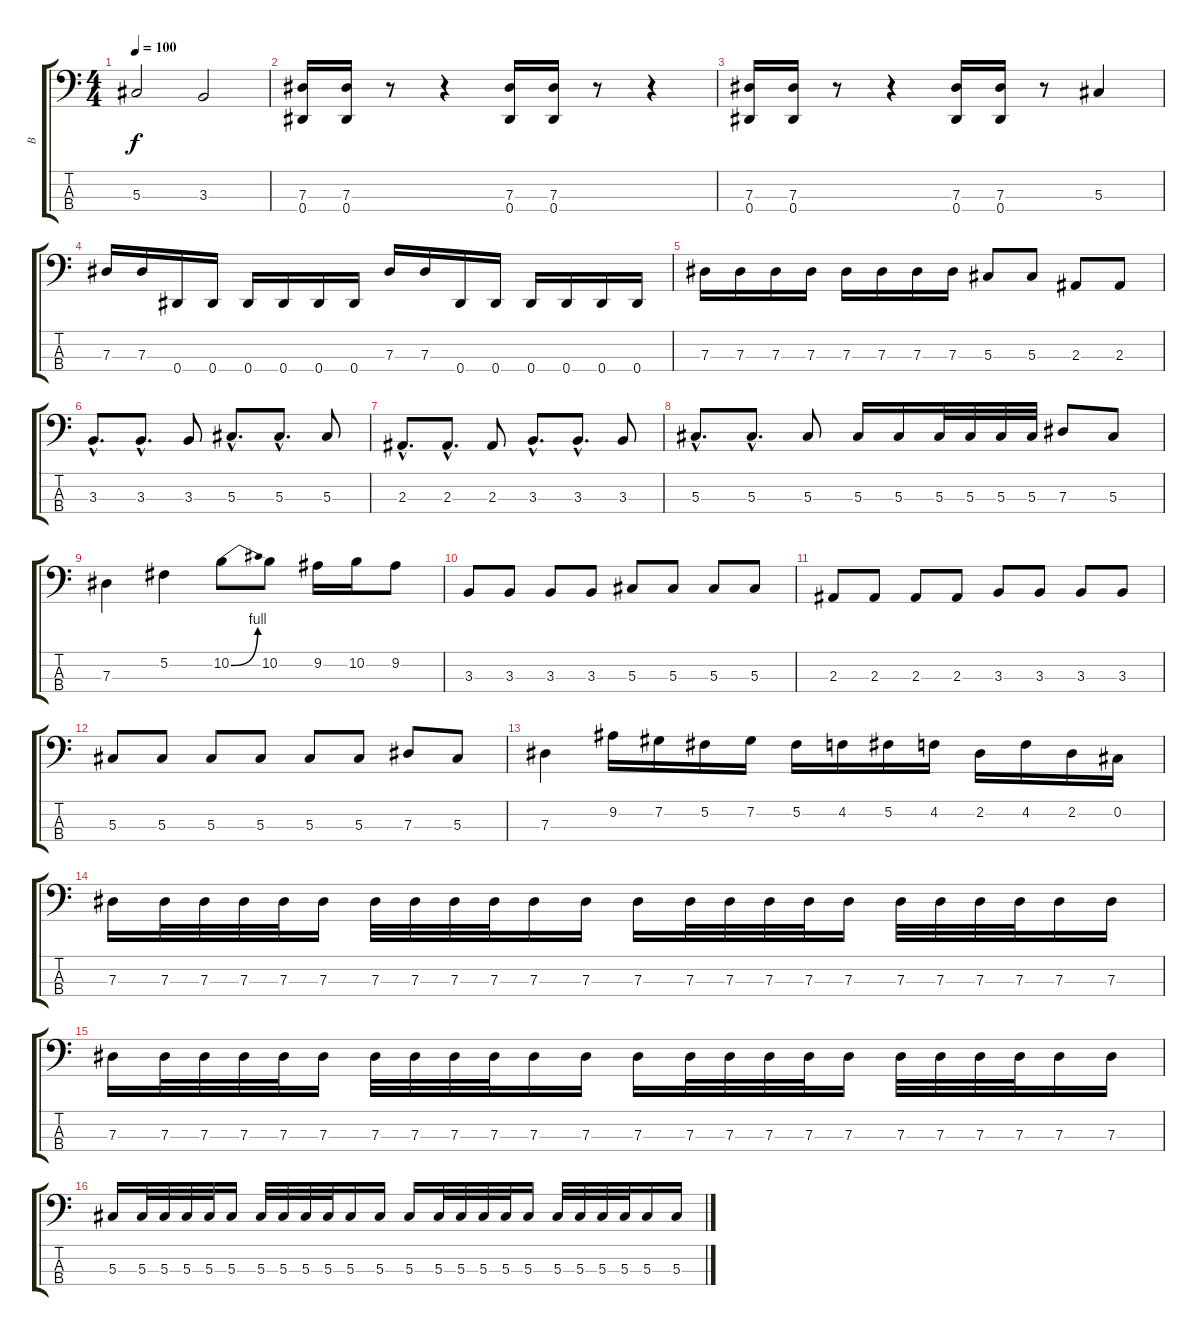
\track ("B" "B") {instrument electricbassfinger}
\staff {score tabs}
\tuning (Gb2 Db2 Ab1 Eb1) {hide}
\ts (4 4)
\tempo 100
\clef f4
\ks c
5.3.2{dy f} 3.3.2 |
(7.3 0.4).16 (7.3 0.4).16 r.8 r.4 (7.3 0.4).16 (7.3 0.4).16 r.8 r.4 |
(7.3 0.4).16 (7.3 0.4).16 r.8 r.4 (7.3 0.4).16 (7.3 0.4).16 r.8 5.3.4 |
7.3.16 7.3.16 0.4.16 0.4.16 0.4.16 0.4.16 0.4.16 0.4.16 7.3.16 7.3.16 0.4.16 0.4.16 0.4.16 0.4.16 0.4.16 0.4.16 |
7.3.16 7.3.16 7.3.16 7.3.16 7.3.16 7.3.16 7.3.16 7.3.16 5.3.8 5.3.8 2.3.8 2.3.8 |
3.3{hac}.8{d} 3.3{hac}.8{d} 3.3.8 5.3{hac}.8{d} 5.3{hac}.8{d} 5.3.8 |
2.3{hac}.8{d} 2.3{hac}.8{d} 2.3.8 3.3{hac}.8{d} 3.3{hac}.8{d} 3.3.8 |
5.3{hac}.8{d} 5.3{hac}.8{d} 5.3.8 5.3.16 5.3.16 5.3.32 5.3.32 5.3.32 5.3.32 7.3.8 5.3.8 |
7.3.4 5.2.4 10.2{be (bend 0 0 60 4)}.8 10.2.8 9.2.16 10.2.16 9.2.8 |
3.3.8 3.3.8 3.3.8 3.3.8 5.3.8 5.3.8 5.3.8 5.3.8 |
2.3.8 2.3.8 2.3.8 2.3.8 3.3.8 3.3.8 3.3.8 3.3.8 |
5.3.8 5.3.8 5.3.8 5.3.8 5.3.8 5.3.8 7.3.8 5.3.8 |
7.3.4 9.2.16 7.2.16 5.2.16 7.2.16 5.2.16 4.2.16 5.2.16 4.2.16 2.2.16 4.2.16 2.2.16 0.2.16 |
7.3.16 7.3.32 7.3.32 7.3.32 7.3.32 7.3.16 7.3.32 7.3.32 7.3.32 7.3.32 7.3.16 7.3.16 7.3.16 7.3.32 7.3.32 7.3.32 7.3.32 7.3.16 7.3.32 7.3.32 7.3.32 7.3.32 7.3.16 7.3.16 |
7.3.16 7.3.32 7.3.32 7.3.32 7.3.32 7.3.16 7.3.32 7.3.32 7.3.32 7.3.32 7.3.16 7.3.16 7.3.16 7.3.32 7.3.32 7.3.32 7.3.32 7.3.16 7.3.32 7.3.32 7.3.32 7.3.32 7.3.16 7.3.16 |
5.3.16 5.3.32 5.3.32 5.3.32 5.3.32 5.3.16 5.3.32 5.3.32 5.3.32 5.3.32 5.3.16 5.3.16 5.3.16 5.3.32 5.3.32 5.3.32 5.3.32 5.3.16 5.3.32 5.3.32 5.3.32 5.3.32 5.3.16 5.3.16
